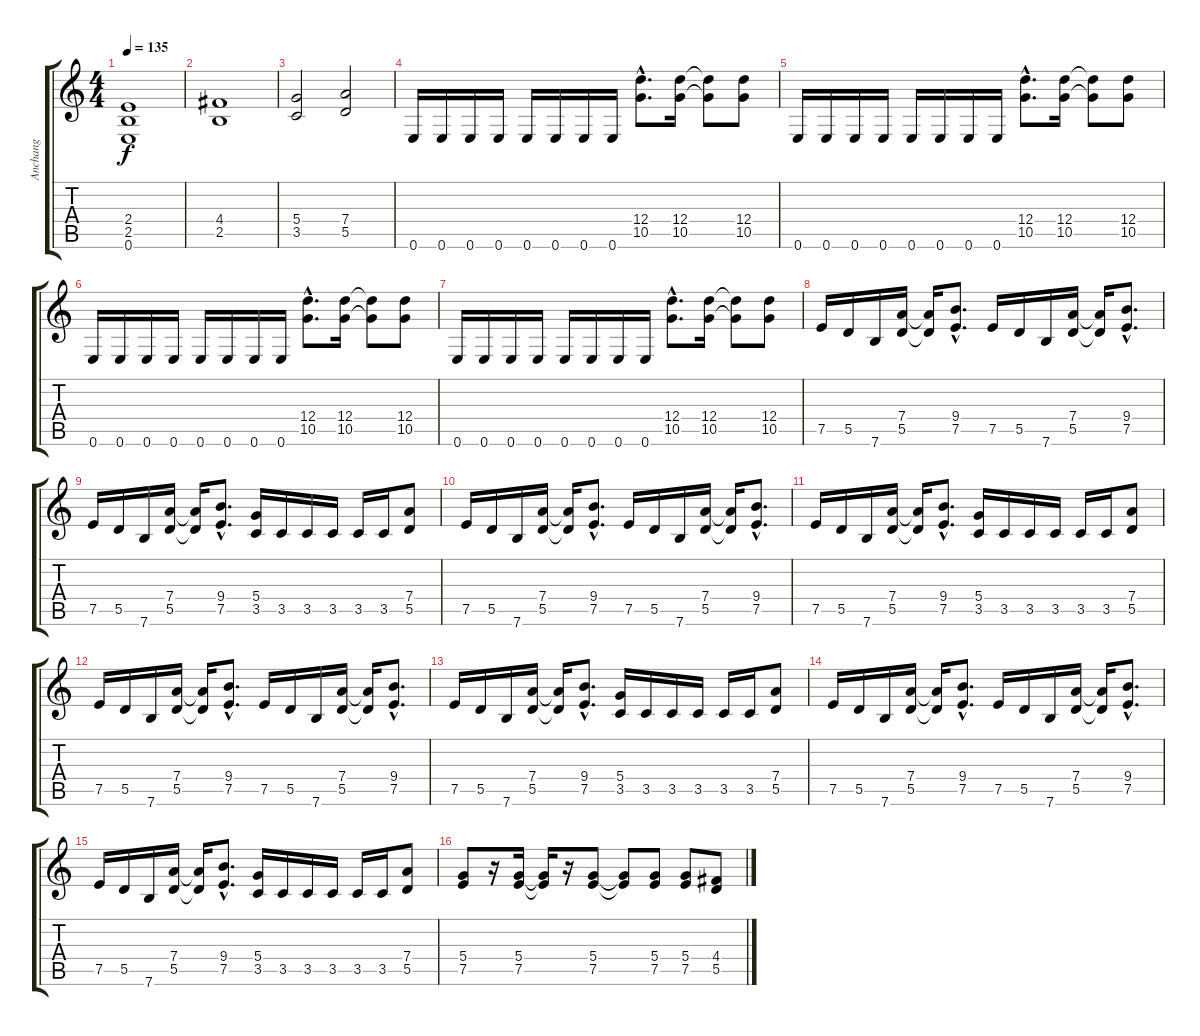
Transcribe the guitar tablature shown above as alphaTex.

\track ("Anchang" "Anchang") {instrument overdrivenguitar}
\staff {score tabs}
\tuning (E4 B3 G3 D3 A2 E2) {hide}
\ts (4 4)
\tempo 135
\clef g2
\ks c
(2.4 2.5 0.6).1{dy f} |
(4.4 2.5).1 |
(5.4 3.5).2 (7.4 5.5).2 |
0.6.16 0.6.16 0.6.16 0.6.16 0.6.16 0.6.16 0.6.16 0.6.16 (12.4{hac} 10.5{hac}).8{d} (12.4 10.5).16 (12.4{t} 10.5{t}).8 (12.4 10.5).8 |
0.6.16 0.6.16 0.6.16 0.6.16 0.6.16 0.6.16 0.6.16 0.6.16 (12.4{hac} 10.5{hac}).8{d} (12.4 10.5).16 (12.4{t} 10.5{t}).8 (12.4 10.5).8 |
0.6.16 0.6.16 0.6.16 0.6.16 0.6.16 0.6.16 0.6.16 0.6.16 (12.4{hac} 10.5{hac}).8{d} (12.4 10.5).16 (12.4{t} 10.5{t}).8 (12.4 10.5).8 |
0.6.16 0.6.16 0.6.16 0.6.16 0.6.16 0.6.16 0.6.16 0.6.16 (12.4{hac} 10.5{hac}).8{d} (12.4 10.5).16 (12.4{t} 10.5{t}).8 (12.4 10.5).8 |
7.5.16 5.5.16 7.6.16 (7.4 5.5).16 (7.4{t} 5.5{t}).16 (9.4{hac} 7.5{hac}).8{d} 7.5.16 5.5.16 7.6.16 (7.4 5.5).16 (7.4{t} 5.5{t}).16 (9.4{hac} 7.5{hac}).8{d} |
7.5.16 5.5.16 7.6.16 (7.4 5.5).16 (7.4{t} 5.5{t}).16 (9.4{hac} 7.5{hac}).8{d} (5.4 3.5).16 3.5.16 3.5.16 3.5.16 3.5.16 3.5.16 (7.4 5.5).8 |
7.5.16 5.5.16 7.6.16 (7.4 5.5).16 (7.4{t} 5.5{t}).16 (9.4{hac} 7.5{hac}).8{d} 7.5.16 5.5.16 7.6.16 (7.4 5.5).16 (7.4{t} 5.5{t}).16 (9.4{hac} 7.5{hac}).8{d} |
7.5.16 5.5.16 7.6.16 (7.4 5.5).16 (7.4{t} 5.5{t}).16 (9.4{hac} 7.5{hac}).8{d} (5.4 3.5).16 3.5.16 3.5.16 3.5.16 3.5.16 3.5.16 (7.4 5.5).8 |
7.5.16 5.5.16 7.6.16 (7.4 5.5).16 (7.4{t} 5.5{t}).16 (9.4{hac} 7.5{hac}).8{d} 7.5.16 5.5.16 7.6.16 (7.4 5.5).16 (7.4{t} 5.5{t}).16 (9.4{hac} 7.5{hac}).8{d} |
7.5.16 5.5.16 7.6.16 (7.4 5.5).16 (7.4{t} 5.5{t}).16 (9.4{hac} 7.5{hac}).8{d} (5.4 3.5).16 3.5.16 3.5.16 3.5.16 3.5.16 3.5.16 (7.4 5.5).8 |
7.5.16 5.5.16 7.6.16 (7.4 5.5).16 (7.4{t} 5.5{t}).16 (9.4{hac} 7.5{hac}).8{d} 7.5.16 5.5.16 7.6.16 (7.4 5.5).16 (7.4{t} 5.5{t}).16 (9.4{hac} 7.5{hac}).8{d} |
7.5.16 5.5.16 7.6.16 (7.4 5.5).16 (7.4{t} 5.5{t}).16 (9.4{hac} 7.5{hac}).8{d} (5.4 3.5).16 3.5.16 3.5.16 3.5.16 3.5.16 3.5.16 (7.4 5.5).8 |
(5.4 7.5).8 r.16 (5.4 7.5).16 (5.4{t} 7.5{t}).16 r.16 (5.4 7.5).8 (5.4{t} 7.5{t}).8 (5.4 7.5).8 (5.4 7.5).8 (4.4 5.5).8
